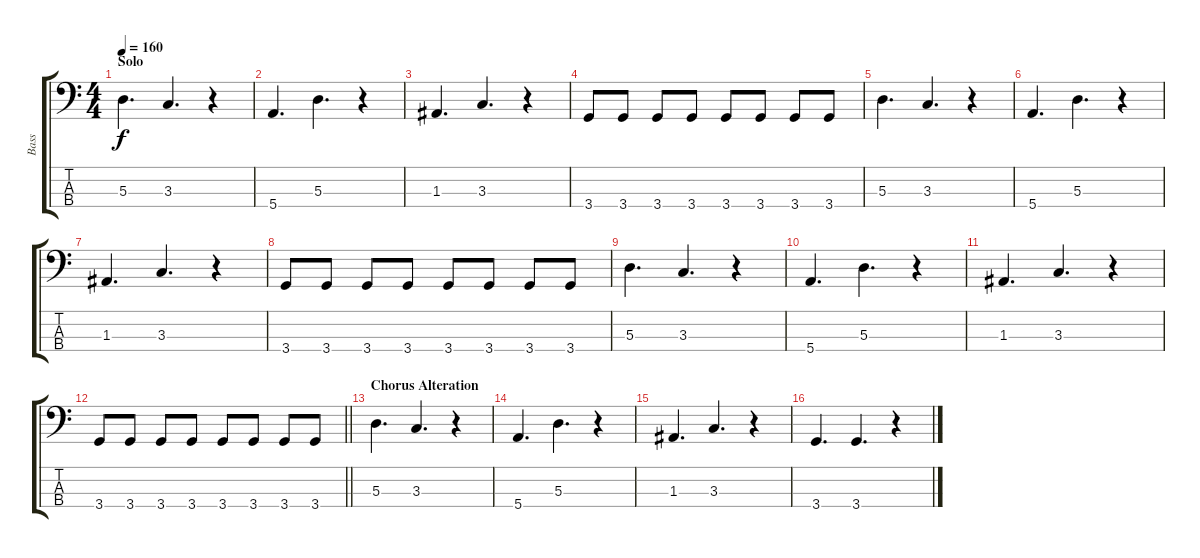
\track ("Bass" "Bass") {instrument electricbassfinger}
\staff {score tabs}
\tuning (G2 D2 A1 E1) {hide}
\ts (4 4)
\section ("" "Solo")
\tempo 160
\clef f4
\ks c
5.3.4{d dy f} 3.3.4{d} r.4 |
5.4.4{d} 5.3.4{d} r.4 |
1.3.4{d} 3.3.4{d} r.4 |
3.4.8 3.4.8 3.4.8 3.4.8 3.4.8 3.4.8 3.4.8 3.4.8 |
5.3.4{d} 3.3.4{d} r.4 |
5.4.4{d} 5.3.4{d} r.4 |
1.3.4{d} 3.3.4{d} r.4 |
3.4.8 3.4.8 3.4.8 3.4.8 3.4.8 3.4.8 3.4.8 3.4.8 |
5.3.4{d} 3.3.4{d} r.4 |
5.4.4{d} 5.3.4{d} r.4 |
1.3.4{d} 3.3.4{d} r.4 |
\barLineRight lightlight
3.4.8 3.4.8 3.4.8 3.4.8 3.4.8 3.4.8 3.4.8 3.4.8 |
\section ("" "Chorus Alteration")
5.3.4{d} 3.3.4{d} r.4 |
5.4.4{d} 5.3.4{d} r.4 |
1.3.4{d} 3.3.4{d} r.4 |
3.4.4{d} 3.4.4{d} r.4
